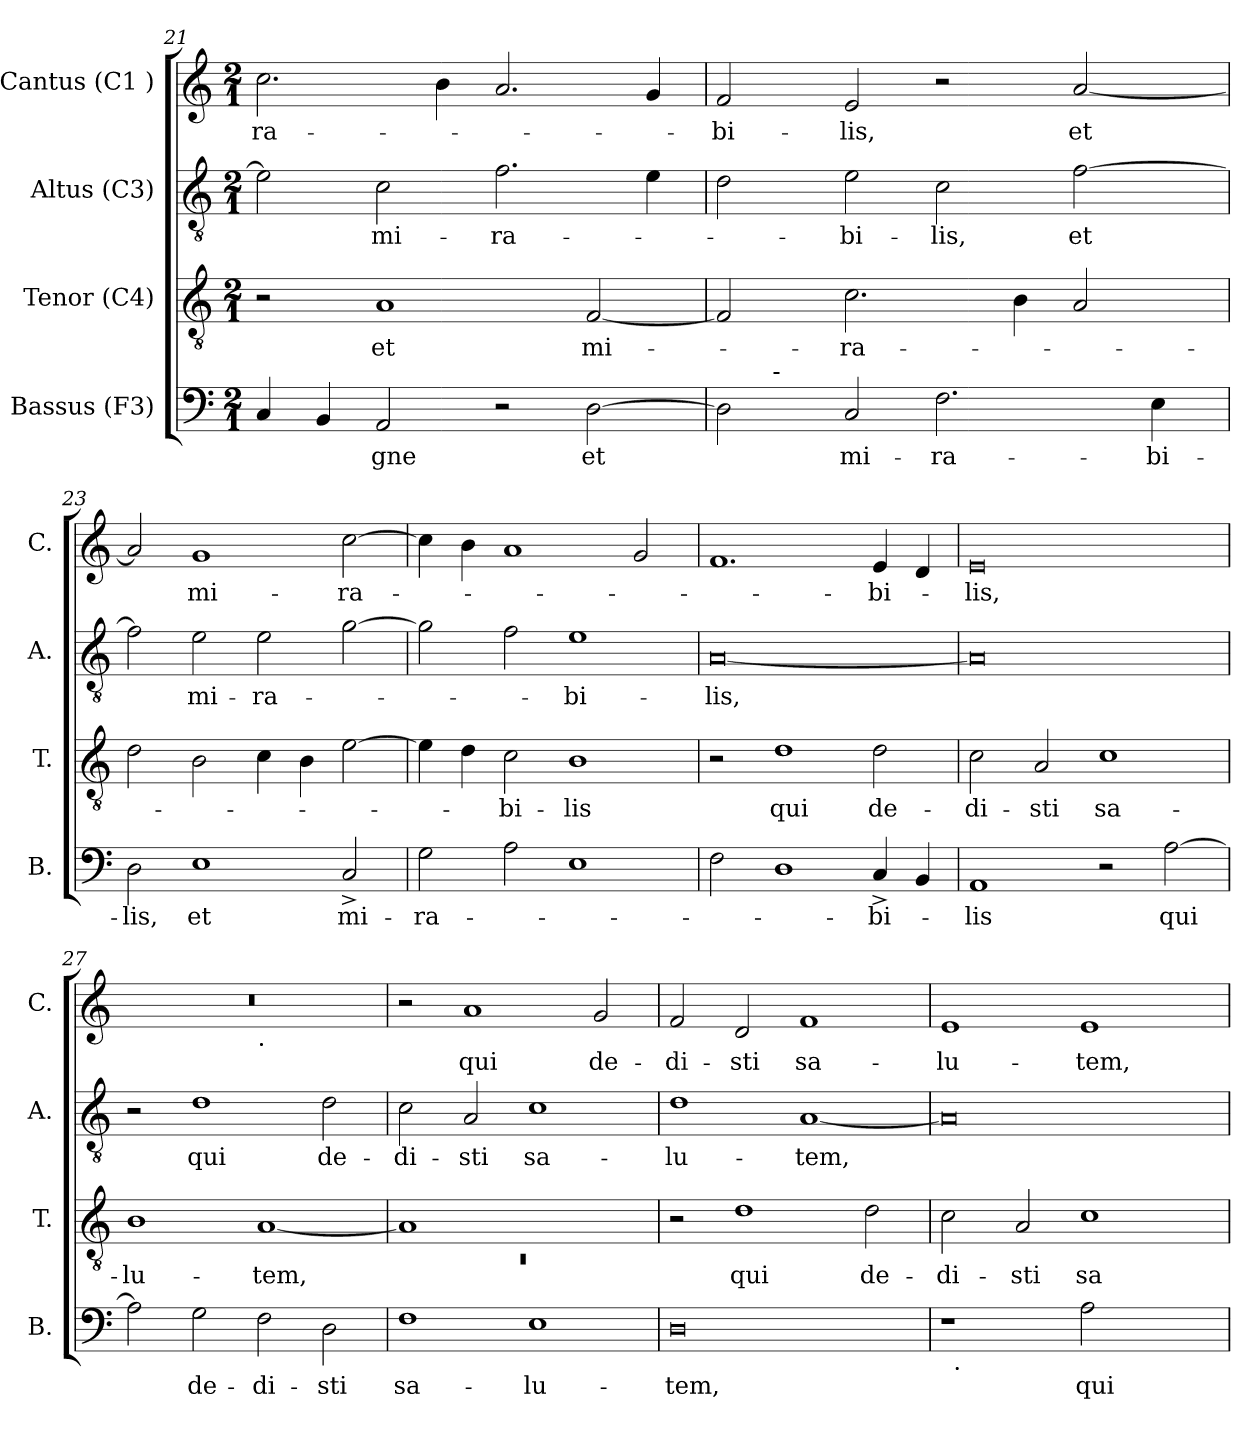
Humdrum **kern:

**kern	**text	**kern	**text	**kern	**text	**kern	**text
*part4	*part4	*part3	*part3	*part2	*part2	*part1	*part1
*staff4	*staff4	*staff3	*staff3	*staff2	*staff2	*staff1	*staff1
*I"Bassus (F3)	*	*I"Tenor (C4)	*	*I"Altus (C3)	*	*I"Cantus (C1 )	*
*I'B.	*	*I'T.	*	*I'A.	*	*I'C.	*
*clefF4	*	*clefGv2	*	*clefGv2	*	*clefG2	*
*k[]	*	*k[]	*	*k[]	*	*k[]	*
*C:	*	*C:	*	*C:	*	*C:	*
*M2/1	*	*M2/1	*	*M2/1	*	*M2/1	*
=21	=21	=21	=21	=21	=21	=21	=21
!	!	!	!	!	!	!	!LO:LY:b
4C/	.	2r	.	2e\]	.	2.cc\	-ra-
4BB/	.	.	.	.	.	.	.
!	!LO:LY:b	!	!LO:LY:b	!	!LO:LY:b	!	!
2AA/	-gne	1A	et	2c\	mi-	.	.
.	.	.	.	.	.	4b\	.
!	!	!	!	!	!LO:LY:b	!	!
2r	.	.	.	2.f\	-ra-	2.a/	.
!	!LO:LY:b	!	!LO:LY:b	!	!	!	!
[<2D\	et	[<2F/	mi-	.	.	.	.
.	.	.	.	4e\	.	4g/	.
!!LO:LB:g=z
=22	=22	=22	=22	=22	=22	=22	=22
!	!	!	!	!	!	!	!LO:LY:b
*^	*	*	*	*	*	*	*
2D\]	8ryy	.	2F/]	.	2d\	.	2f/	-bi-
.	32ryy	.	.	.	.	.	.	.
!	!LO:TX:a:t=-	!	!	!	!	!	!	!
.	1ryy	.	.	.	.	.	.	.
!	!	!LO:LY:b	!	!LO:LY:b	!	!LO:LY:b	!	!LO:LY:b
2C/	.	mi-	2.c\	-ra-	2e\	-bi-	2e/	-lis,
!	!	!LO:LY:b	!	!	!	!LO:LY:b	!	!
2.F\	.	-ra-	.	.	2c\	-lis,	2r	.
.	2ryy	.	.	.	.	.	.	.
.	.	.	4B\	.	.	.	.	.
!	!	!	!	!	!	!LO:LY:b	!	!LO:LY:b
.	.	.	2A/	.	[>2f\	et	[<2a/	et
.	4ryy	.	.	.	.	.	.	.
!	!	!LO:LY:b	!	!	!	!	!	!
4E\	.	-bi-	.	.	.	.	.	.
.	16.ryy	.	.	.	.	.	.	.
=23	=23	=23	=23	=23	=23	=23	=23	=23
!	!	!LO:LY:b	!	!	!	!	!	!
*v	*v	*	*	*	*	*	*	*
2D\	-lis,	2d\	.	2f\]	.	2a/]	.
!	!LO:LY:b	!	!	!	!LO:LY:b	!	!LO:LY:b
1E	et	2B\	.	2e\	mi-	1g	mi-
!	!	!	!	!	!LO:LY:b	!	!
.	.	4c\	.	2e\	-ra-	.	.
.	.	4B\	.	.	.	.	.
!	!LO:LY:b	!	!	!	!	!	!LO:LY:b
2C^</	mi-	[>2e\	.	[>2g\	.	[>2cc\	-ra-
=24	=24	=24	=24	=24	=24	=24	=24
!	!LO:LY:b	!	!	!	!	!	!
2G\	-ra-	4e\]	.	2g\]	.	4cc\]	.
.	.	4d\	.	.	.	4b\	.
!	!	!	!LO:LY:b	!	!	!	!
2A\	.	2c\	-bi-	2f\	.	1a	.
!	!	!	!LO:LY:b	!	!LO:LY:b	!	!
1E	.	1B	-lis	1e	-bi-	.	.
.	.	.	.	.	.	2g/	.
=25	=25	=25	=25	=25	=25	=25	=25
!	!	!	!	!	!LO:LY:b	!	!
2F\	.	2r	.	[<0A	-lis,	1.f	.
!	!	!	!LO:LY:b	!	!	!	!
1D	.	1d	qui	.	.	.	.
!	!LO:LY:b	!	!LO:LY:b	!	!	!	!LO:LY:b
4C^</	-bi-	2d\	de-	.	.	4e/	-bi-
4BB/	.	.	.	.	.	4d/	.
!!LO:LB:g=z
=26	=26	=26	=26	=26	=26	=26	=26
!	!LO:LY:b:rj	!	!LO:LY:b	!	!	!	!LO:LY:b:rj
1AA	-lis	2c\	-di-	0A]	.	0e	-lis,
!	!	!	!LO:LY:b	!	!	!	!
.	.	2A/	-sti	.	.	.	.
!	!	!	!LO:LY:b	!	!	!	!
2r	.	1c	sa-	.	.	.	.
!	!LO:LY:b	!	!	!	!	!	!
[>2A\	qui	.	.	.	.	.	.
=27	=27	=27	=27	=27	=27	=27	=27
!	!	!	!LO:LY:b	!	!	!	!
*	*	*	*	*	*	*^	*
2A\]	.	1B	-lu-	2r	.	0r	1ryy	.
!	!LO:LY:b	!	!	!	!LO:LY:b	!	!	!
2G\	de-	.	.	1d	qui	.	.	.
!	!	!	!	!	!	!	!LO:TX:b:t=.	!
!	!LO:LY:b	!	!LO:LY:b	!	!	!	!	!
2F\	-di-	[<1A	-tem,	.	.	.	1ryy	.
!	!LO:LY:b	!	!	!	!LO:LY:b	!	!	!
2D\	-sti	.	.	2d\	de-	.	.	.
=28	=28	=28	=28	=28	=28	=28	=28	=28
*	*	*^	*	*	*	*	*	*
!	!LO:LY:b	!	!LO:N:vis=1	!	!	!LO:LY:b	!	!	!
*	*	*	*	*	*	*	*v	*v	*
1F	sa-	1A]	0rC	.	2c\	-di-	2r	.
!	!	!	!	!	!	!LO:LY:b	!	!LO:LY:b
.	.	.	.	.	2A/	-sti	1a	qui
!	!LO:LY:b	!	!	!	!	!LO:LY:b	!	!
1E	-lu-	1ryy	.	.	1c	sa-	.	.
!	!	!	!	!	!	!	!	!LO:LY:b
.	.	.	.	.	.	.	2g/	de-
*	*	*v	*v	*	*	*	*	*
=29	=29	=29	=29	=29	=29	=29	=29
!	!LO:LY:b	!	!	!	!LO:LY:b	!	!LO:LY:b
0D	-tem,	2r	.	1d	-lu-	2f/	-di-
!	!	!	!LO:LY:b	!	!	!	!LO:LY:b
.	.	1d	qui	.	.	2d/	-sti
!	!	!	!	!	!LO:LY:b	!	!LO:LY:b
.	.	.	.	[>1A	-tem,	1f	sa-
!	!	!	!LO:LY:b	!	!	!	!
.	.	2d\	de-	.	.	.	.
!!LO:PB:g=z
=30	=30	=30	=30	=30	=30	=30	=30
!	!	!	!LO:LY:b	!	!	!	!LO:LY:b
*^	*	*	*	*	*	*	*
1r	32ryy	.	2c\	-di-	0A]	.	1e	-lu-
!	!LO:TX:b:t=.	!	!	!	!	!	!	!
.	1ryy	.	.	.	.	.	.	.
!	!	!	!	!LO:LY:b	!	!	!	!
.	.	.	2A/	-sti	.	.	.	.
!	!	!LO:LY:b	!	!LO:LY:b	!	!	!	!LO:LY:b
2A\	.	qui	1c	sa-	.	.	1e	-tem,
.	2ryy	.	.	.	.	.	.	.
2ryy	.	.	.	.	.	.	.	.
.	4...ryy	.	.	.	.	.	.	.
*v	*v	*	*	*	*	*	*	*
=	=	=	=	=	=	=	=
*-	*-	*-	*-	*-	*-	*-	*-
